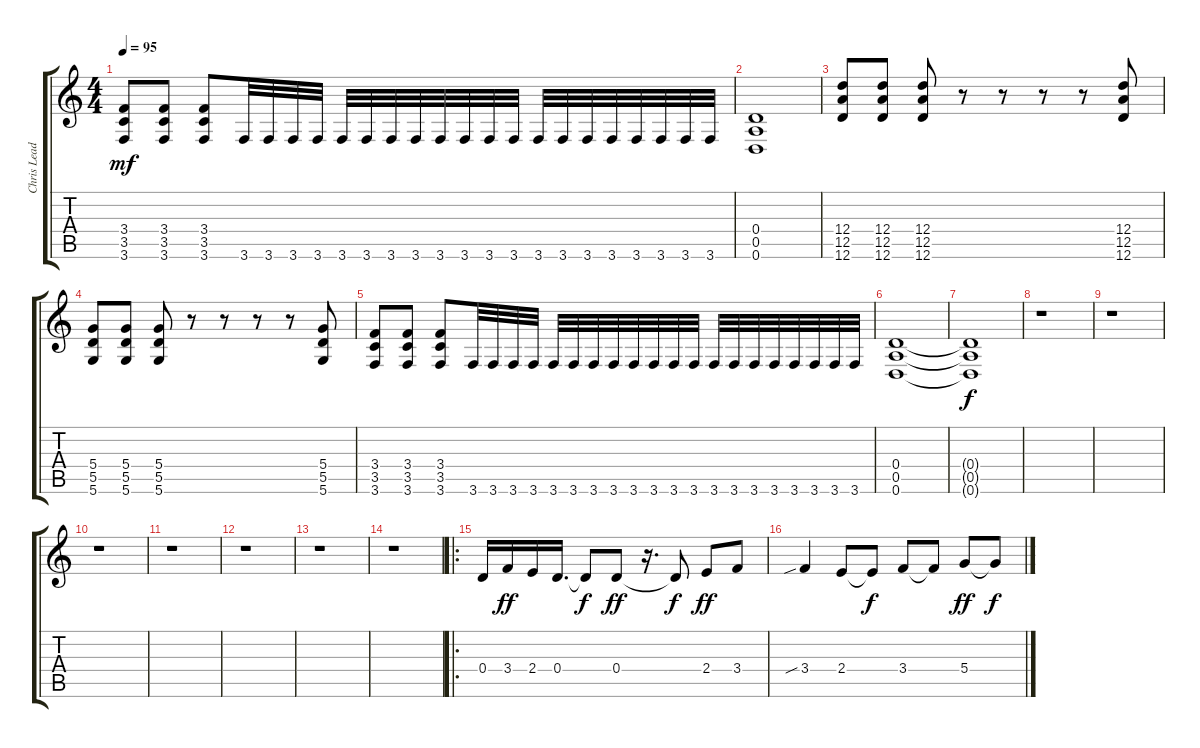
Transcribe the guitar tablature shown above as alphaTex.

\track ("Chris Lead guitar" "Chris Lead") {instrument distortionguitar}
\staff {score tabs}
\tuning (E4 B3 G3 D3 A2 D2) {hide}
\ts (4 4)
\tempo 95
\clef g2
\ks c
(3.4 3.5 3.6).8{dy mf} (3.4 3.5 3.6).8 (3.4 3.5 3.6).8 3.6.32 3.6.32 3.6.32 3.6.32 3.6.32 3.6.32 3.6.32 3.6.32 3.6.32 3.6.32 3.6.32 3.6.32 3.6.32 3.6.32 3.6.32 3.6.32 3.6.32 3.6.32 3.6.32 3.6.32 |
(0.4 0.5 0.6).1 |
(12.4 12.5 12.6).8 (12.4 12.5 12.6).8 (12.4 12.5 12.6).8 r.8 r.8 r.8 r.8 (12.4 12.5 12.6).8 |
(5.4 5.5 5.6).8 (5.4 5.5 5.6).8 (5.4 5.5 5.6).8 r.8 r.8 r.8 r.8 (5.4 5.5 5.6).8 |
(3.4 3.5 3.6).8 (3.4 3.5 3.6).8 (3.4 3.5 3.6).8 3.6.32 3.6.32 3.6.32 3.6.32 3.6.32 3.6.32 3.6.32 3.6.32 3.6.32 3.6.32 3.6.32 3.6.32 3.6.32 3.6.32 3.6.32 3.6.32 3.6.32 3.6.32 3.6.32 3.6.32 |
(0.4 0.5 0.6).1 |
(0.4{t} 0.5{t} 0.6{t}).1{dy f} |
r.1 |
r.1 |
r.1 |
r.1 |
r.1 |
r.1 |
r.1 |
\ro
0.4.16 3.4.16{dy ff} 2.4.16 0.4.16{d} 0.4{t}.8{dy f} 0.4.8{dy ff} r.16{d} 0.4{t}.8{dy f} 2.4.8{dy ff} 3.4.8 |
3.4{sib}.4 2.4.8 2.4{t}.8{dy f} 3.4.8 3.4{t}.8 5.4.8{dy ff} 5.4{t}.8{dy f}
